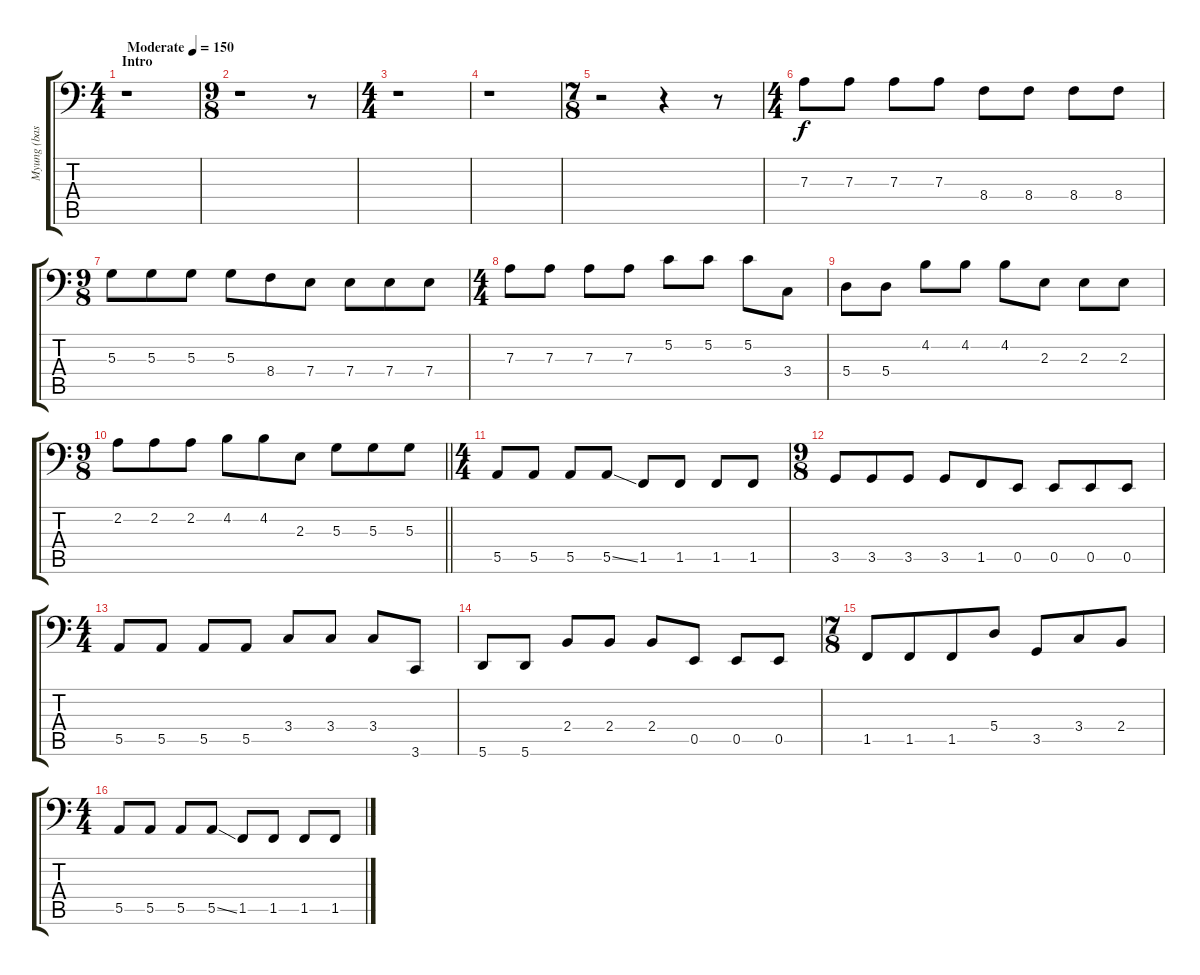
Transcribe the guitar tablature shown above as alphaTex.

\track ("Myung (bass)" "Myung (bas") {instrument electricbassfinger}
\staff {score tabs}
\tuning (C3 G2 D2 A1 E1 A0) {hide}
\ts (4 4)
\section ("" "Intro")
\tempo (150 "Moderate")
\clef f4
\ks aminor
r.1{dy f instrument electricbassfinger} |
\ts (9 8)
r.1 r.8 |
\ts (4 4)
r.1 |
r.1 |
\ts (7 8)
r.2 r.4 r.8 |
\ts (4 4)
7.3.8 7.3.8 7.3.8 7.3.8 8.4.8 8.4.8 8.4.8 8.4.8 |
\ts (9 8)
5.3.8 5.3.8 5.3.8 5.3.8 8.4.8 7.4.8 7.4.8 7.4.8 7.4.8 |
\ts (4 4)
7.3.8 7.3.8 7.3.8 7.3.8 5.2.8 5.2.8 5.2.8 3.4.8 |
5.4.8 5.4.8 4.2.8 4.2.8 4.2.8 2.3.8 2.3.8 2.3.8 |
\ts (9 8)
\barLineRight lightlight
2.2.8 2.2.8 2.2.8 4.2.8 4.2.8 2.3.8 5.3.8 5.3.8 5.3.8 |
\ts (4 4)
5.5.8 5.5.8 5.5.8 5.5{ss}.8 1.5.8 1.5.8 1.5.8 1.5.8 |
\ts (9 8)
3.5.8 3.5.8 3.5.8 3.5.8 1.5.8 0.5.8 0.5.8 0.5.8 0.5.8 |
\ts (4 4)
5.5.8 5.5.8 5.5.8 5.5.8 3.4.8 3.4.8 3.4.8 3.6.8 |
5.6.8 5.6.8 2.4.8 2.4.8 2.4.8 0.5.8 0.5.8 0.5.8 |
\ts (7 8)
1.5.8 1.5.8 1.5.8 5.4.8 3.5.8 3.4.8 2.4.8 |
\ts (4 4)
5.5.8 5.5.8 5.5.8 5.5{ss}.8 1.5.8 1.5.8 1.5.8 1.5.8
